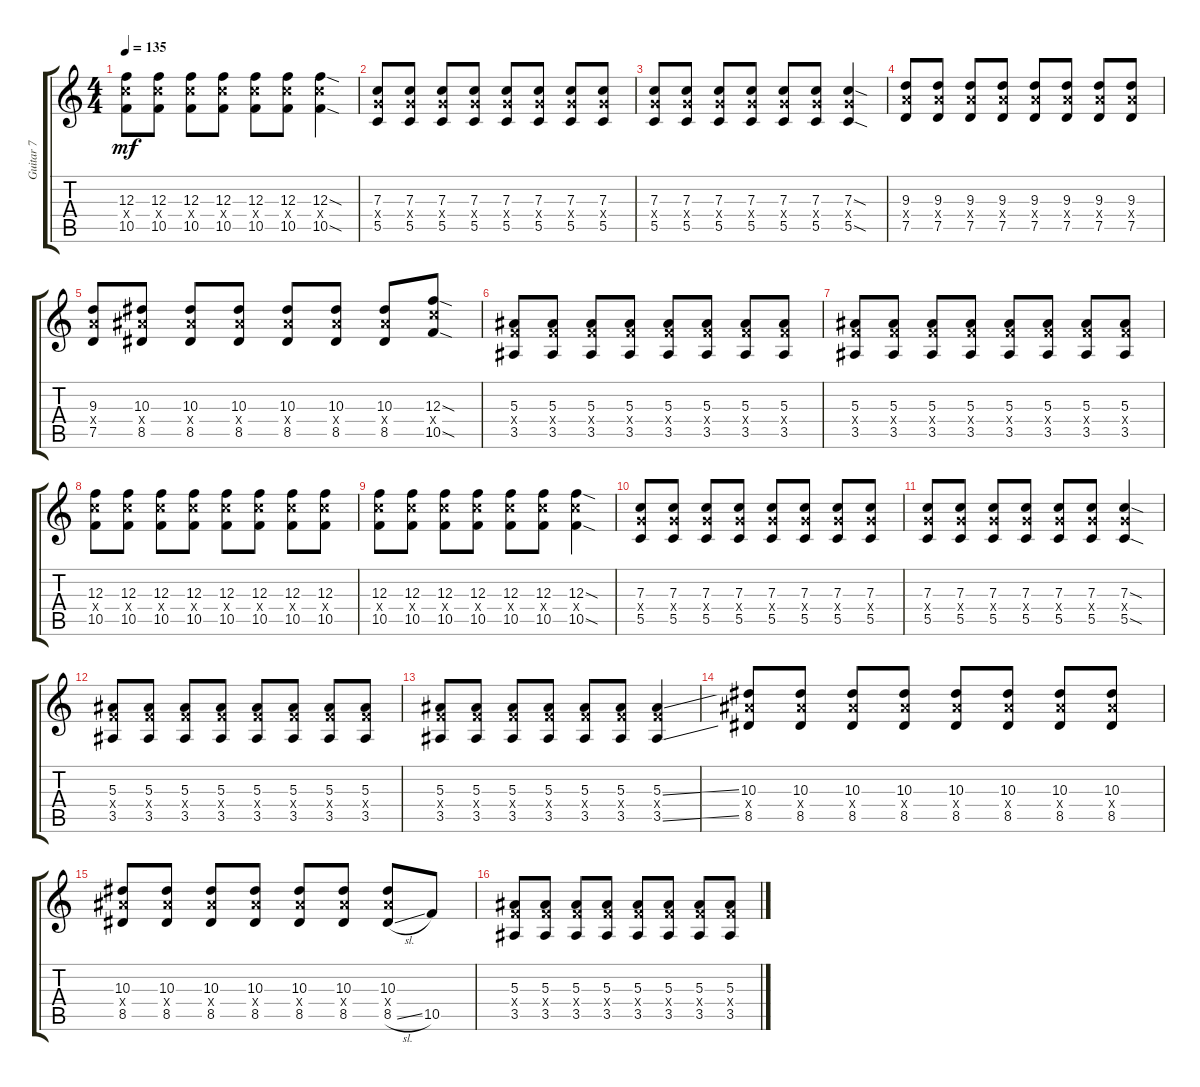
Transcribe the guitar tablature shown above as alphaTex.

\track ("Guitar 7" "Guitar 7") {instrument distortionguitar}
\staff {score tabs}
\tuning (D4 A3 F3 C3 G2 C2) {hide}
\ts (4 4)
\tempo 135
\clef g2
\ks c
(12.3 12.4{x} 10.5).8{dy mf} (12.3 12.4{x} 10.5).8 (12.3 12.4{x} 10.5).8 (12.3 12.4{x} 10.5).8 (12.3 12.4{x} 10.5).8 (12.3 12.4{x} 10.5).8 (12.3{sod} 12.4{x} 10.5{sod}).4 |
(7.3 7.4{x} 5.5).8 (7.3 7.4{x} 5.5).8 (7.3 7.4{x} 5.5).8 (7.3 7.4{x} 5.5).8 (7.3 7.4{x} 5.5).8 (7.3 7.4{x} 5.5).8 (7.3 7.4{x} 5.5).8 (7.3 7.4{x} 5.5).8 |
(7.3 7.4{x} 5.5).8 (7.3 7.4{x} 5.5).8 (7.3 7.4{x} 5.5).8 (7.3 7.4{x} 5.5).8 (7.3 7.4{x} 5.5).8 (7.3 7.4{x} 5.5).8 (7.3{sod} 7.4{x} 5.5{sod}).4 |
(9.3 9.4{x} 7.5).8 (9.3 9.4{x} 7.5).8 (9.3 9.4{x} 7.5).8 (9.3 9.4{x} 7.5).8 (9.3 9.4{x} 7.5).8 (9.3 9.4{x} 7.5).8 (9.3 9.4{x} 7.5).8 (9.3 9.4{x} 7.5).8 |
(9.3 9.4{x} 7.5).8 (10.3 10.4{x} 8.5).8 (10.3 10.4{x} 8.5).8 (10.3 10.4{x} 8.5).8 (10.3 10.4{x} 8.5).8 (10.3 10.4{x} 8.5).8 (10.3 10.4{x} 8.5).8 (12.3{sod} 12.4{x} 10.5{sod}).8 |
(5.3 5.4{x} 3.5).8 (5.3 5.4{x} 3.5).8 (5.3 5.4{x} 3.5).8 (5.3 5.4{x} 3.5).8 (5.3 5.4{x} 3.5).8 (5.3 5.4{x} 3.5).8 (5.3 5.4{x} 3.5).8 (5.3 5.4{x} 3.5).8 |
(5.3 5.4{x} 3.5).8 (5.3 5.4{x} 3.5).8 (5.3 5.4{x} 3.5).8 (5.3 5.4{x} 3.5).8 (5.3 5.4{x} 3.5).8 (5.3 5.4{x} 3.5).8 (5.3 5.4{x} 3.5).8 (5.3 5.4{x} 3.5).8 |
(12.3 12.4{x} 10.5).8 (12.3 12.4{x} 10.5).8 (12.3 12.4{x} 10.5).8 (12.3 12.4{x} 10.5).8 (12.3 12.4{x} 10.5).8 (12.3 12.4{x} 10.5).8 (12.3 12.4{x} 10.5).8 (12.3 12.4{x} 10.5).8 |
(12.3 12.4{x} 10.5).8 (12.3 12.4{x} 10.5).8 (12.3 12.4{x} 10.5).8 (12.3 12.4{x} 10.5).8 (12.3 12.4{x} 10.5).8 (12.3 12.4{x} 10.5).8 (12.3{sod} 12.4{x} 10.5{sod}).4 |
(7.3 7.4{x} 5.5).8 (7.3 7.4{x} 5.5).8 (7.3 7.4{x} 5.5).8 (7.3 7.4{x} 5.5).8 (7.3 7.4{x} 5.5).8 (7.3 7.4{x} 5.5).8 (7.3 7.4{x} 5.5).8 (7.3 7.4{x} 5.5).8 |
(7.3 7.4{x} 5.5).8 (7.3 7.4{x} 5.5).8 (7.3 7.4{x} 5.5).8 (7.3 7.4{x} 5.5).8 (7.3 7.4{x} 5.5).8 (7.3 7.4{x} 5.5).8 (7.3{sod} 7.4{x} 5.5{sod}).4 |
(5.3 5.4{x} 3.5).8 (5.3 5.4{x} 3.5).8 (5.3 5.4{x} 3.5).8 (5.3 5.4{x} 3.5).8 (5.3 5.4{x} 3.5).8 (5.3 5.4{x} 3.5).8 (5.3 5.4{x} 3.5).8 (5.3 5.4{x} 3.5).8 |
(5.3 5.4{x} 3.5).8 (5.3 5.4{x} 3.5).8 (5.3 5.4{x} 3.5).8 (5.3 5.4{x} 3.5).8 (5.3 5.4{x} 3.5).8 (5.3 5.4{x} 3.5).8 (5.3{ss} 5.4{x} 3.5{ss}).4 |
(10.3 10.4{x} 8.5).8 (10.3 10.4{x} 8.5).8 (10.3 10.4{x} 8.5).8 (10.3 10.4{x} 8.5).8 (10.3 10.4{x} 8.5).8 (10.3 10.4{x} 8.5).8 (10.3 10.4{x} 8.5).8 (10.3 10.4{x} 8.5).8 |
(10.3 10.4{x} 8.5).8 (10.3 10.4{x} 8.5).8 (10.3 10.4{x} 8.5).8 (10.3 10.4{x} 8.5).8 (10.3 10.4{x} 8.5).8 (10.3 10.4{x} 8.5).8 (10.3 10.4{x} 8.5{sl}).8 10.5.8 |
(5.3 5.4{x} 3.5).8 (5.3 5.4{x} 3.5).8 (5.3 5.4{x} 3.5).8 (5.3 5.4{x} 3.5).8 (5.3 5.4{x} 3.5).8 (5.3 5.4{x} 3.5).8 (5.3 5.4{x} 3.5).8 (5.3 5.4{x} 3.5).8
